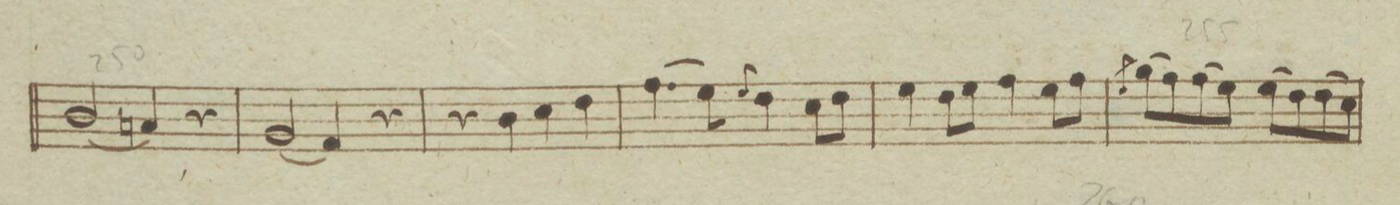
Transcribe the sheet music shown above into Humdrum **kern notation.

**kern	**dynam
*I"Violino Primo.	*
*clefG2	*
*k[b-e-a-]	*
*met(c)	*
*M4/4	*
(2b-/	.
4an/)	.
4r	.
=247	=247
(2g/	.
4f/)	.
4r	.
=248	=248
4r	.
4b-\	.
4cc\	.
4dd\	.
=249	=249
(4.ff\	.
8ee-\)	.
4dd\	.
8cc\L	.
8dd\J	.
=250	=250
4ee-\	.
8dd\L	.
8ee-\J	.
4ff\	.
8ee-\L	.
8ff\J	.
=251	=251
(8gg\L	.
8ff\)	.
(8ff\	.
8ee-\J)	.
(8ee-\L	.
8dd\)	.
(8dd\	.
8cc\J)	.
=252	=252
*-	*-
